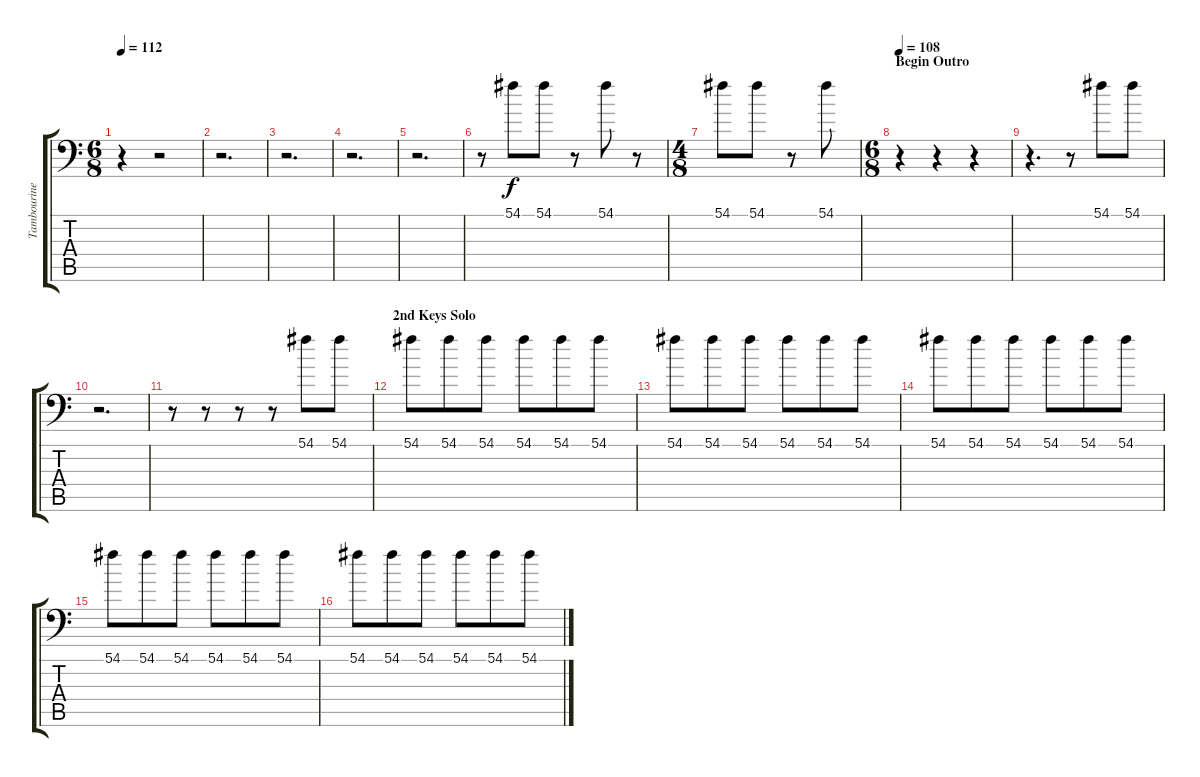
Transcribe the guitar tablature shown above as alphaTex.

\track ("Tambourine" "Tambourine") {instrument acousticgrandpiano}
\staff {score tabs}
\tuning (C-1 C-1 C-1 C-1 C-1 C-1) {hide}
\ts (6 8)
\tempo 112
\clef f4
\ks c
r.4{dy f} r.2 |
r.2{d} |
r.2{d} |
r.2{d} |
r.2{d} |
r.8 54.1.8 54.1.8 r.8 54.1.8 r.8 |
\ts (4 8)
54.1.8 54.1.8 r.8 54.1.8 |
\ts (6 8)
\section ("" "Begin Outro")
\tempo 108
r.4 r.4 r.4 |
r.4{d} r.8 54.1.8 54.1.8 |
r.2{d} |
r.8 r.8 r.8 r.8 54.1.8 54.1.8 |
\section ("" "2nd Keys Solo")
54.1.8 54.1.8 54.1.8 54.1.8 54.1.8 54.1.8 |
54.1.8 54.1.8 54.1.8 54.1.8 54.1.8 54.1.8 |
54.1.8 54.1.8 54.1.8 54.1.8 54.1.8 54.1.8 |
54.1.8 54.1.8 54.1.8 54.1.8 54.1.8 54.1.8 |
54.1.8 54.1.8 54.1.8 54.1.8 54.1.8 54.1.8
